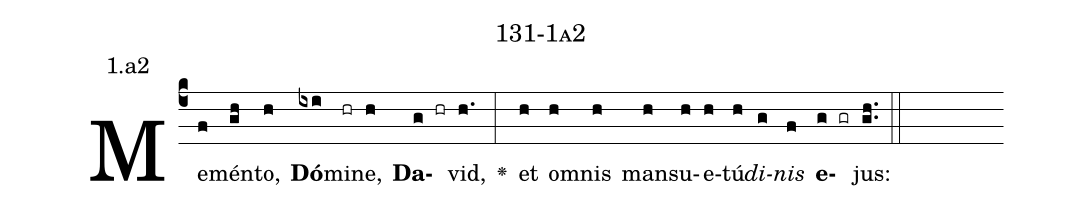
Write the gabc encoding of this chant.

name: 131-1a2;
annotation: 1.a2;
%%
(c4)Me(f)mén(gh)to,(h) <b>Dó</b>(ixi)mi(hr)ne,(h) <b>Da</b>(g hr)vid,(h.) <v>\greheightstar</v>(:) et(h) om(h)nis(h) man(h)su(h)e(h)tú(h)<i>di</i>(g)<i>nis</i>(f) <b>e</b>(g gr)jus:(gh..) (::)


%E(h) u(h) o(g) u(f) a(g) e.(gh..) (::)
